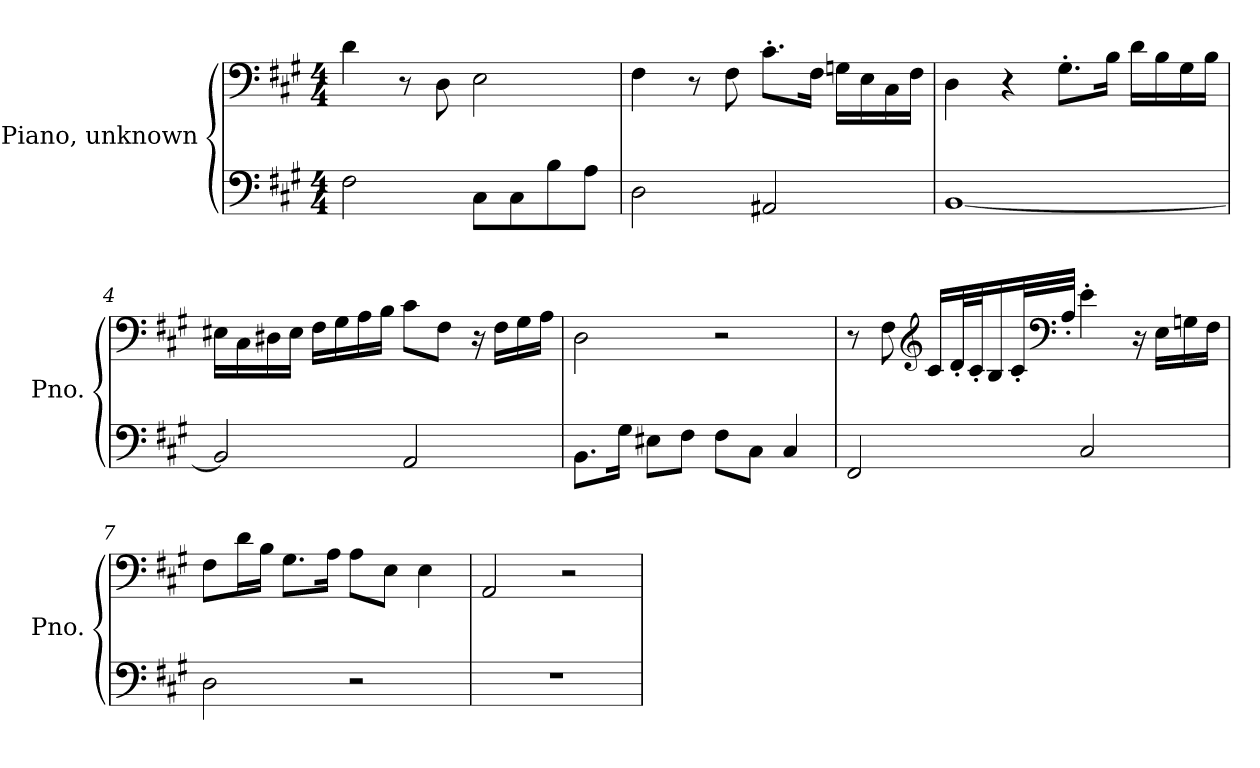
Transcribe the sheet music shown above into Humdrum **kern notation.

**kern	**kern
*part1	*part1
*staff2	*staff1
*I"Piano, unknown	*
*I'Pno.	*
*clefF4	*clefF4
*k[f#c#g#]	*k[f#c#g#]
*M4/4	*M4/4
*MM120	*MM120
=1	=1
2F#\	4d\
.	8r
.	8D\
8C#\L	2E\
8C#\	.
8B\	.
8A\J	.
=2	=2
2D\	4F#\
.	8r
.	8F#\
2AA#X/	8.c#'\L
.	16F#\Jk
.	16Gn\LL
.	16E\
.	16C#\
.	16F#\JJ
=3	=3
[1BB	4D\
.	4r
.	8.G#'\L
.	16B\Jk
.	16d\LL
.	16B\
.	16G#\
.	16B\JJ
=4	=4
2BB/]	16E#X\LL
.	16C#\
.	16D#X\
.	16E#\JJ
.	16F#\LL
.	16G#\
.	16A\
.	16B\JJ
2AA/	8c#\L
.	8F#\J
.	16r
.	16F#\LL
.	16G#\
.	16A\JJ
!!LO:LB:g=z
=5	=5
8.BB\L	2D\
16G#\Jk	.
8E#X\L	.
8F#\J	.
8F#\L	2r
8C#\J	.
4C#/	.
=6	=6
2FF#/	8r
.	8F#\
*	*clefG2
.	16c#/LL
.	32d'/L
.	32c#'/J
.	16B/
.	32c#'/L
*	*clefF4
.	32A'/JJJ
2C#/	4e'\
.	16r
.	16E\LL
.	16Gn\
.	16F#\JJ
=7	=7
2D\	8F#\L
.	16d\L
.	16B\JJ
.	8.G#\L
.	16A\Jk
2r	8A\L
.	8E\J
.	4E\
=8	=8
1r	2AA/
.	2r
=	=
*-	*-
